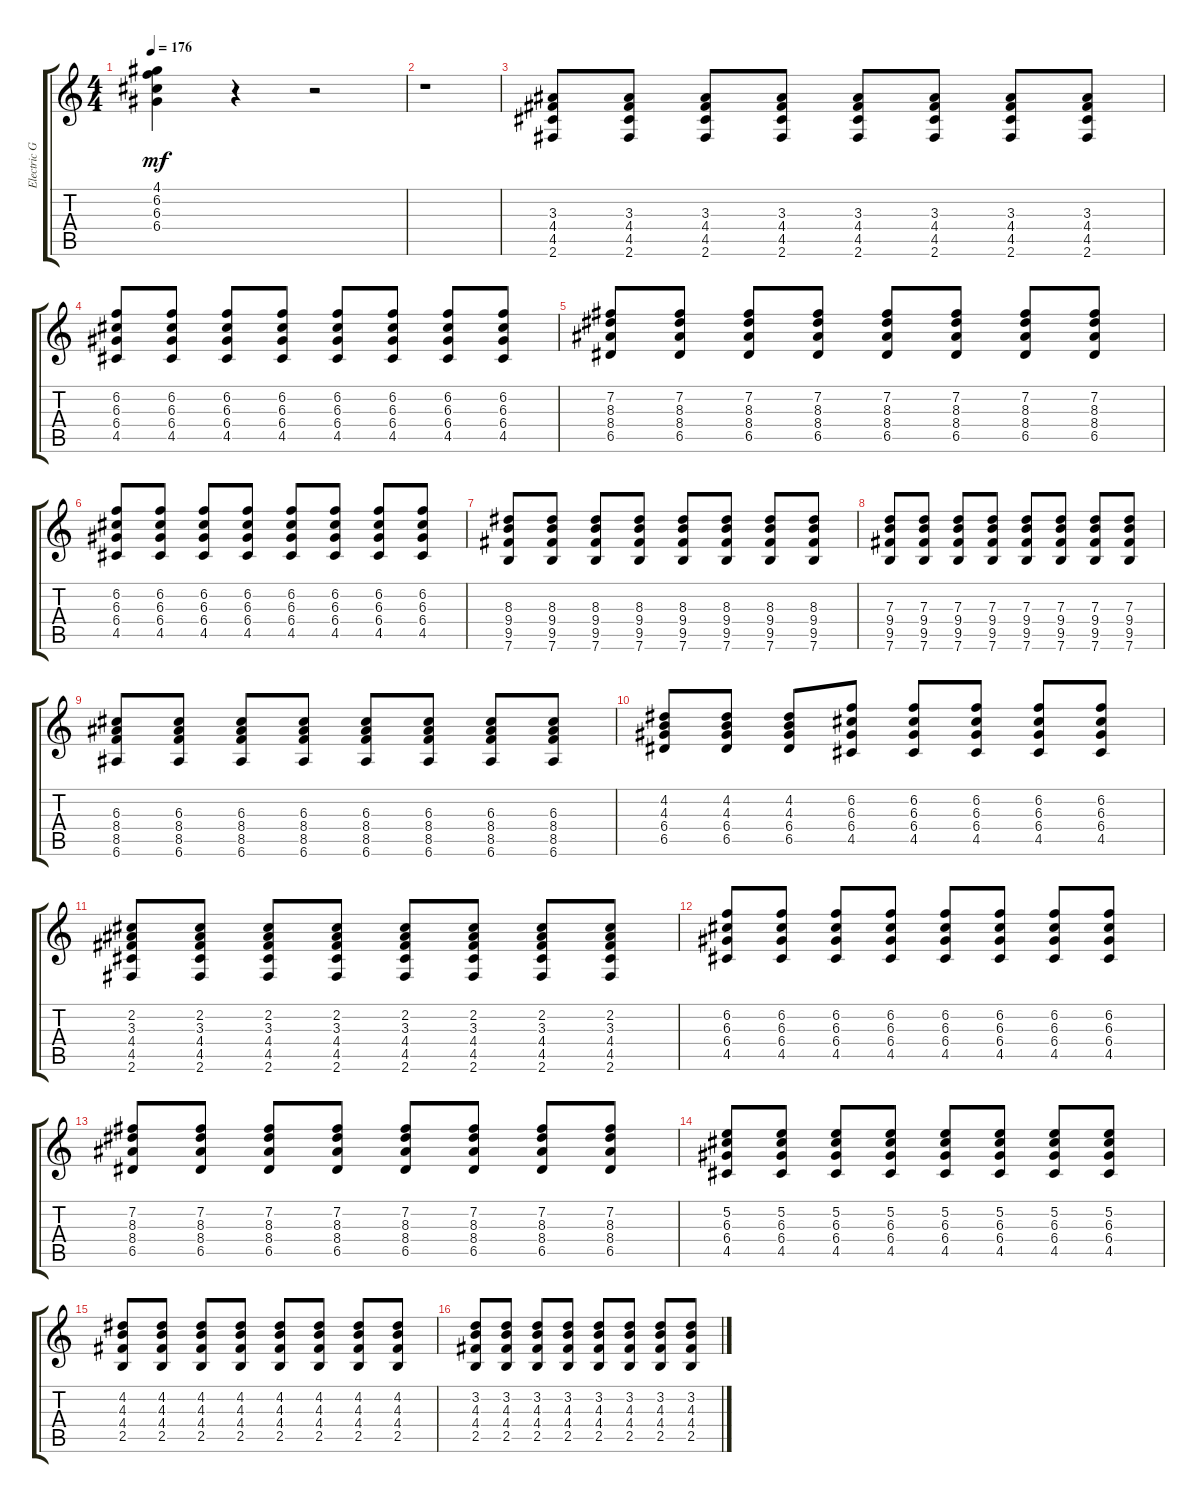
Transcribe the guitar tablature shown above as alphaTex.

\track ("Electric Guitar" "Electric G") {instrument overdrivenguitar}
\staff {score tabs}
\tuning (E4 B3 G3 D3 A2 E2) {hide}
\ts (4 4)
\tempo 176
\clef g2
\ks c
(4.1 6.2 6.3 6.4).4{dy mf} r.4 r.2 |
r.1 |
(3.3 4.4 4.5 2.6).8 (3.3 4.4 4.5 2.6).8 (3.3 4.4 4.5 2.6).8 (3.3 4.4 4.5 2.6).8 (3.3 4.4 4.5 2.6).8 (3.3 4.4 4.5 2.6).8 (3.3 4.4 4.5 2.6).8 (3.3 4.4 4.5 2.6).8 |
(6.2 6.3 6.4 4.5).8 (6.2 6.3 6.4 4.5).8 (6.2 6.3 6.4 4.5).8 (6.2 6.3 6.4 4.5).8 (6.2 6.3 6.4 4.5).8 (6.2 6.3 6.4 4.5).8 (6.2 6.3 6.4 4.5).8 (6.2 6.3 6.4 4.5).8 |
(7.2 8.3 8.4 6.5).8 (7.2 8.3 8.4 6.5).8 (7.2 8.3 8.4 6.5).8 (7.2 8.3 8.4 6.5).8 (7.2 8.3 8.4 6.5).8 (7.2 8.3 8.4 6.5).8 (7.2 8.3 8.4 6.5).8 (7.2 8.3 8.4 6.5).8 |
(6.2 6.3 6.4 4.5).8 (6.2 6.3 6.4 4.5).8 (6.2 6.3 6.4 4.5).8 (6.2 6.3 6.4 4.5).8 (6.2 6.3 6.4 4.5).8 (6.2 6.3 6.4 4.5).8 (6.2 6.3 6.4 4.5).8 (6.2 6.3 6.4 4.5).8 |
(8.3 9.4 9.5 7.6).8 (8.3 9.4 9.5 7.6).8 (8.3 9.4 9.5 7.6).8 (8.3 9.4 9.5 7.6).8 (8.3 9.4 9.5 7.6).8 (8.3 9.4 9.5 7.6).8 (8.3 9.4 9.5 7.6).8 (8.3 9.4 9.5 7.6).8 |
(7.3 9.4 9.5 7.6).8 (7.3 9.4 9.5 7.6).8 (7.3 9.4 9.5 7.6).8 (7.3 9.4 9.5 7.6).8 (7.3 9.4 9.5 7.6).8 (7.3 9.4 9.5 7.6).8 (7.3 9.4 9.5 7.6).8 (7.3 9.4 9.5 7.6).8 |
(6.3 8.4 8.5 6.6).8 (6.3 8.4 8.5 6.6).8 (6.3 8.4 8.5 6.6).8 (6.3 8.4 8.5 6.6).8 (6.3 8.4 8.5 6.6).8 (6.3 8.4 8.5 6.6).8 (6.3 8.4 8.5 6.6).8 (6.3 8.4 8.5 6.6).8 |
(4.2 4.3 6.4 6.5).8 (4.2 4.3 6.4 6.5).8 (4.2 4.3 6.4 6.5).8 (6.2 6.3 6.4 4.5).8 (6.2 6.3 6.4 4.5).8 (6.2 6.3 6.4 4.5).8 (6.2 6.3 6.4 4.5).8 (6.2 6.3 6.4 4.5).8 |
(2.2 3.3 4.4 4.5 2.6).8 (2.2 3.3 4.4 4.5 2.6).8 (2.2 3.3 4.4 4.5 2.6).8 (2.2 3.3 4.4 4.5 2.6).8 (2.2 3.3 4.4 4.5 2.6).8 (2.2 3.3 4.4 4.5 2.6).8 (2.2 3.3 4.4 4.5 2.6).8 (2.2 3.3 4.4 4.5 2.6).8 |
(6.2 6.3 6.4 4.5).8 (6.2 6.3 6.4 4.5).8 (6.2 6.3 6.4 4.5).8 (6.2 6.3 6.4 4.5).8 (6.2 6.3 6.4 4.5).8 (6.2 6.3 6.4 4.5).8 (6.2 6.3 6.4 4.5).8 (6.2 6.3 6.4 4.5).8 |
(7.2 8.3 8.4 6.5).8 (7.2 8.3 8.4 6.5).8 (7.2 8.3 8.4 6.5).8 (7.2 8.3 8.4 6.5).8 (7.2 8.3 8.4 6.5).8 (7.2 8.3 8.4 6.5).8 (7.2 8.3 8.4 6.5).8 (7.2 8.3 8.4 6.5).8 |
(5.2 6.3 6.4 4.5).8 (5.2 6.3 6.4 4.5).8 (5.2 6.3 6.4 4.5).8 (5.2 6.3 6.4 4.5).8 (5.2 6.3 6.4 4.5).8 (5.2 6.3 6.4 4.5).8 (5.2 6.3 6.4 4.5).8 (5.2 6.3 6.4 4.5).8 |
(4.2 4.3 4.4 2.5).8 (4.2 4.3 4.4 2.5).8 (4.2 4.3 4.4 2.5).8 (4.2 4.3 4.4 2.5).8 (4.2 4.3 4.4 2.5).8 (4.2 4.3 4.4 2.5).8 (4.2 4.3 4.4 2.5).8 (4.2 4.3 4.4 2.5).8 |
(3.2 4.3 4.4 2.5).8 (3.2 4.3 4.4 2.5).8 (3.2 4.3 4.4 2.5).8 (3.2 4.3 4.4 2.5).8 (3.2 4.3 4.4 2.5).8 (3.2 4.3 4.4 2.5).8 (3.2 4.3 4.4 2.5).8 (3.2 4.3 4.4 2.5).8
